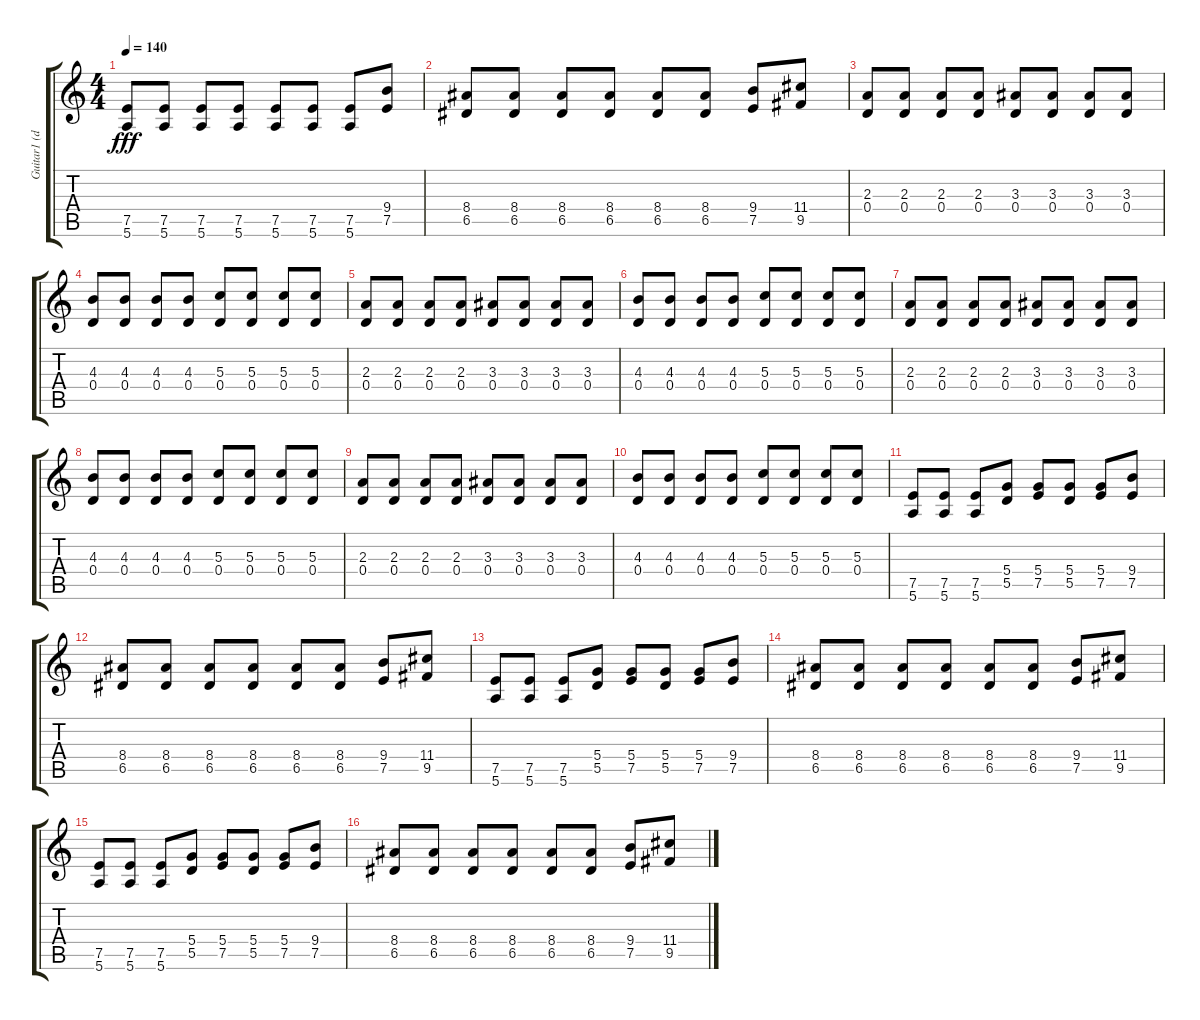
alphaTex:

\track ("Guitar1 (dist)" "Guitar1 (d") {instrument distortionguitar}
\staff {score tabs}
\tuning (E4 B3 G3 D3 A2 E2) {hide}
\ts (4 4)
\tempo 140
\clef g2
\ks c
(7.5 5.6).8{dy fff} (7.5 5.6).8 (7.5 5.6).8 (7.5 5.6).8 (7.5 5.6).8 (7.5 5.6).8 (7.5 5.6).8 (9.4 7.5).8 |
(8.4 6.5).8 (8.4 6.5).8 (8.4 6.5).8 (8.4 6.5).8 (8.4 6.5).8 (8.4 6.5).8 (9.4 7.5).8 (11.4 9.5).8 |
(2.3 0.4).8 (2.3 0.4).8 (2.3 0.4).8 (2.3 0.4).8 (3.3 0.4).8 (3.3 0.4).8 (3.3 0.4).8 (3.3 0.4).8 |
(4.3 0.4).8 (4.3 0.4).8 (4.3 0.4).8 (4.3 0.4).8 (5.3 0.4).8 (5.3 0.4).8 (5.3 0.4).8 (5.3 0.4).8 |
(2.3 0.4).8 (2.3 0.4).8 (2.3 0.4).8 (2.3 0.4).8 (3.3 0.4).8 (3.3 0.4).8 (3.3 0.4).8 (3.3 0.4).8 |
(4.3 0.4).8 (4.3 0.4).8 (4.3 0.4).8 (4.3 0.4).8 (5.3 0.4).8 (5.3 0.4).8 (5.3 0.4).8 (5.3 0.4).8 |
(2.3 0.4).8 (2.3 0.4).8 (2.3 0.4).8 (2.3 0.4).8 (3.3 0.4).8 (3.3 0.4).8 (3.3 0.4).8 (3.3 0.4).8 |
(4.3 0.4).8 (4.3 0.4).8 (4.3 0.4).8 (4.3 0.4).8 (5.3 0.4).8 (5.3 0.4).8 (5.3 0.4).8 (5.3 0.4).8 |
(2.3 0.4).8 (2.3 0.4).8 (2.3 0.4).8 (2.3 0.4).8 (3.3 0.4).8 (3.3 0.4).8 (3.3 0.4).8 (3.3 0.4).8 |
(4.3 0.4).8 (4.3 0.4).8 (4.3 0.4).8 (4.3 0.4).8 (5.3 0.4).8 (5.3 0.4).8 (5.3 0.4).8 (5.3 0.4).8 |
(7.5 5.6).8{volume 10} (7.5 5.6).8 (7.5 5.6).8 (5.4 5.5).8 (5.4 7.5).8 (5.4 5.5).8 (5.4 7.5).8 (9.4 7.5).8 |
(8.4 6.5).8 (8.4 6.5).8 (8.4 6.5).8 (8.4 6.5).8 (8.4 6.5).8 (8.4 6.5).8 (9.4 7.5).8 (11.4 9.5).8 |
(7.5 5.6).8{volume 10} (7.5 5.6).8 (7.5 5.6).8 (5.4 5.5).8 (5.4 7.5).8 (5.4 5.5).8 (5.4 7.5).8 (9.4 7.5).8 |
(8.4 6.5).8 (8.4 6.5).8 (8.4 6.5).8 (8.4 6.5).8 (8.4 6.5).8 (8.4 6.5).8 (9.4 7.5).8 (11.4 9.5).8 |
(7.5 5.6).8{volume 10} (7.5 5.6).8 (7.5 5.6).8 (5.4 5.5).8 (5.4 7.5).8 (5.4 5.5).8 (5.4 7.5).8 (9.4 7.5).8 |
(8.4 6.5).8 (8.4 6.5).8 (8.4 6.5).8 (8.4 6.5).8 (8.4 6.5).8 (8.4 6.5).8 (9.4 7.5).8 (11.4 9.5).8
